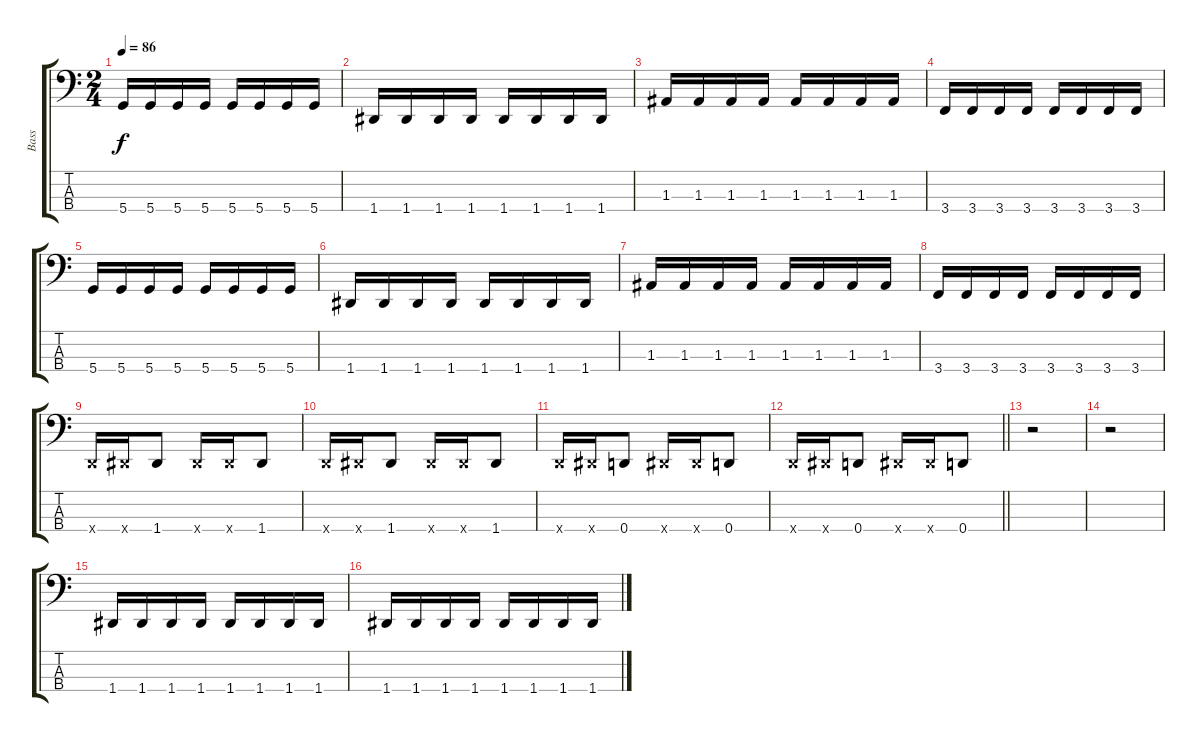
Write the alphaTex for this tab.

\track ("Bass" "Bass") {instrument electricbasspick}
\staff {score tabs}
\tuning (G2 D2 A1 D1) {hide}
\ts (2 4)
\tempo 86
\clef f4
\ks c
5.4.16{dy f} 5.4.16 5.4.16 5.4.16 5.4.16 5.4.16 5.4.16 5.4.16 |
1.4.16 1.4.16 1.4.16 1.4.16 1.4.16 1.4.16 1.4.16 1.4.16 |
1.3.16 1.3.16 1.3.16 1.3.16 1.3.16 1.3.16 1.3.16 1.3.16 |
3.4.16 3.4.16 3.4.16 3.4.16 3.4.16 3.4.16 3.4.16 3.4.16 |
5.4.16 5.4.16 5.4.16 5.4.16 5.4.16 5.4.16 5.4.16 5.4.16 |
1.4.16 1.4.16 1.4.16 1.4.16 1.4.16 1.4.16 1.4.16 1.4.16 |
1.3.16 1.3.16 1.3.16 1.3.16 1.3.16 1.3.16 1.3.16 1.3.16 |
3.4.16 3.4.16 3.4.16 3.4.16 3.4.16 3.4.16 3.4.16 3.4.16 |
0.4{x}.16 1.4{x}.16 1.4.8 1.4{x}.16 1.4{x}.16 1.4.8 |
0.4{x}.16 1.4{x}.16 1.4.8 1.4{x}.16 1.4{x}.16 1.4.8 |
0.4{x}.16 1.4{x}.16 0.4.8 1.4{x}.16 1.4{x}.16 0.4.8 |
\barLineRight lightlight
0.4{x}.16 1.4{x}.16 0.4.8 1.4{x}.16 1.4{x}.16 0.4.8 |
r.2 |
r.2 |
1.4.16 1.4.16 1.4.16 1.4.16 1.4.16 1.4.16 1.4.16 1.4.16 |
1.4.16 1.4.16 1.4.16 1.4.16 1.4.16 1.4.16 1.4.16 1.4.16
